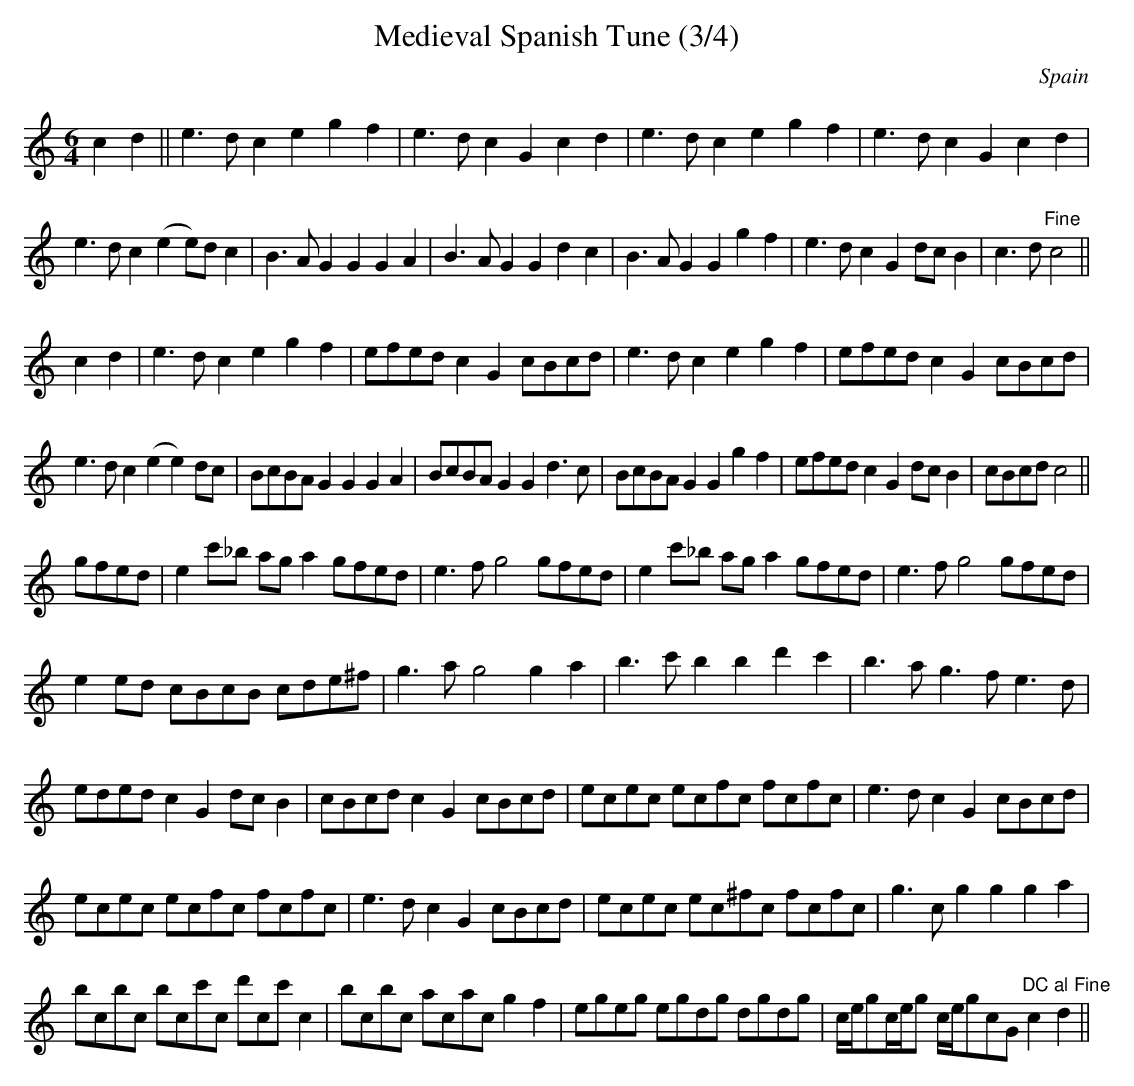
X:1
T:Medieval Spanish Tune (3/4)
O:Spain
M:6/4
L:1/4
K:C
cd|| \
e>d ce gf| e>d cG cd| e>d ce gf| e>d cG cd|
e>d c(e e/)d/c | B>A GG GA| \
B>A GG dc| B>A GG gf|\
e>d cG d/c/B| c>d "Fine"c2 ||
cd| \
e>d ce gf| e/f/e/d/ cG c/B/c/d/| \
e>d ce gf| e/f/e/d/ cG c/B/c/d/|
e>d c(e e)d/c/ | B/c/B/A/ GG GA|\
B/c/B/A/ GG d>c| B/c/B/A/ GG gf|\
e/f/e/d/ cG d/c/B| c/B/c/d/ c2 ||
g/f/e/d/ |\
ec'/_b/ a/g/a g/f/e/d/ | e>f g2 g/f/e/d/ |\
ec'/_b/ a/g/a g/f/e/d/ | e>f g2 g/f/e/d/ |
ee/d/ c/B/c/B/ c/d/e/^f/| g>a g2 ga|\
b>c' bb d'c'| b>a g>f e>d|
e/d/e/d/ cG d/c/B | c/B/c/d/ cG c/B/c/d/ |\
e/c/e/c/ e/c/f/c/ f/c/f/c/ | e>d cG c/B/c/d/|
e/c/e/c/ e/c/f/c/ f/c/f/c/ | e>d cG c/B/c/d/ |\
e/c/e/c/ e/c/^f/c/ f/c/f/c/| g>c gg ga|
b/c/b/c/ b/c/c'/c/ d'/c/c'/c| b/c/b/c/ a/c/a/c/ gf|\
e/g/e/g/ e/g/d/g/ d/g/d/g/| \
c//e//g/c//e//g/ c//e//g/c/G/ "DC al Fine"cd ||
